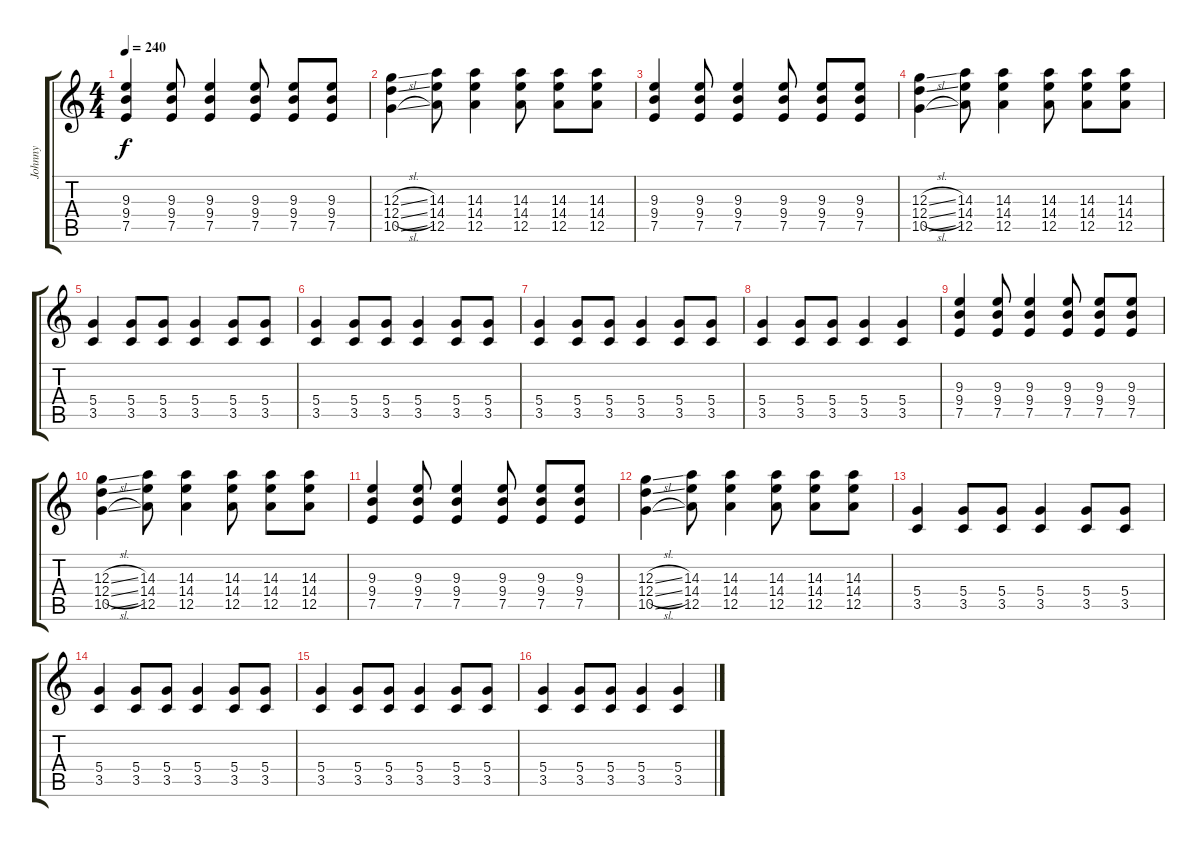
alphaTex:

\track ("Johnny" "Johnny") {instrument distortionguitar}
\staff {score tabs}
\tuning (E4 B3 G3 D3 A2 E2) {hide}
\ts (4 4)
\tempo 240
\clef g2
\ks c
(9.3 9.4 7.5).4{dy f} (9.3 9.4 7.5).8 (9.3 9.4 7.5).4 (9.3 9.4 7.5).8 (9.3 9.4 7.5).8 (9.3 9.4 7.5).8 |
(12.3{sl} 12.4{sl} 10.5{sl}).4 (14.3 14.4 12.5).8 (14.3 14.4 12.5).4 (14.3 14.4 12.5).8 (14.3 14.4 12.5).8 (14.3 14.4 12.5).8 |
(9.3 9.4 7.5).4 (9.3 9.4 7.5).8 (9.3 9.4 7.5).4 (9.3 9.4 7.5).8 (9.3 9.4 7.5).8 (9.3 9.4 7.5).8 |
(12.3{sl} 12.4{sl} 10.5{sl}).4 (14.3 14.4 12.5).8 (14.3 14.4 12.5).4 (14.3 14.4 12.5).8 (14.3 14.4 12.5).8 (14.3 14.4 12.5).8 |
(5.4 3.5).4 (5.4 3.5).8 (5.4 3.5).8 (5.4 3.5).4 (5.4 3.5).8 (5.4 3.5).8 |
(5.4 3.5).4 (5.4 3.5).8 (5.4 3.5).8 (5.4 3.5).4 (5.4 3.5).8 (5.4 3.5).8 |
(5.4 3.5).4 (5.4 3.5).8 (5.4 3.5).8 (5.4 3.5).4 (5.4 3.5).8 (5.4 3.5).8 |
(5.4 3.5).4 (5.4 3.5).8 (5.4 3.5).8 (5.4 3.5).4 (5.4 3.5).4 |
(9.3 9.4 7.5).4 (9.3 9.4 7.5).8 (9.3 9.4 7.5).4 (9.3 9.4 7.5).8 (9.3 9.4 7.5).8 (9.3 9.4 7.5).8 |
(12.3{sl} 12.4{sl} 10.5{sl}).4 (14.3 14.4 12.5).8 (14.3 14.4 12.5).4 (14.3 14.4 12.5).8 (14.3 14.4 12.5).8 (14.3 14.4 12.5).8 |
(9.3 9.4 7.5).4 (9.3 9.4 7.5).8 (9.3 9.4 7.5).4 (9.3 9.4 7.5).8 (9.3 9.4 7.5).8 (9.3 9.4 7.5).8 |
(12.3{sl} 12.4{sl} 10.5{sl}).4 (14.3 14.4 12.5).8 (14.3 14.4 12.5).4 (14.3 14.4 12.5).8 (14.3 14.4 12.5).8 (14.3 14.4 12.5).8 |
(5.4 3.5).4 (5.4 3.5).8 (5.4 3.5).8 (5.4 3.5).4 (5.4 3.5).8 (5.4 3.5).8 |
(5.4 3.5).4 (5.4 3.5).8 (5.4 3.5).8 (5.4 3.5).4 (5.4 3.5).8 (5.4 3.5).8 |
(5.4 3.5).4 (5.4 3.5).8 (5.4 3.5).8 (5.4 3.5).4 (5.4 3.5).8 (5.4 3.5).8 |
(5.4 3.5).4 (5.4 3.5).8 (5.4 3.5).8 (5.4 3.5).4 (5.4 3.5).4
